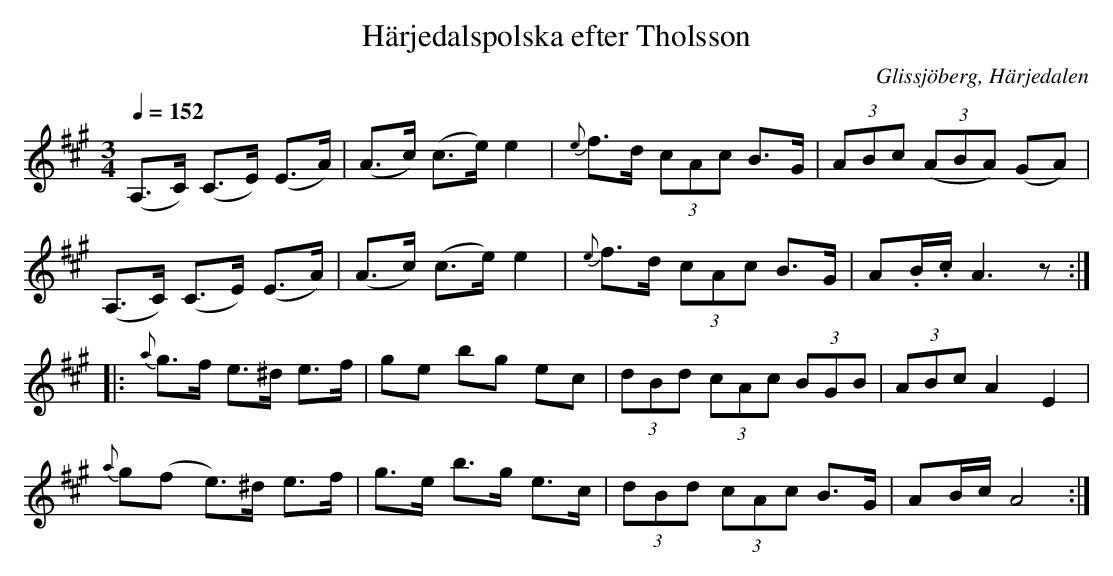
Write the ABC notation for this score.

X:1
T:Härjedalspolska efter Tholsson
O:Glissjöberg, Härjedalen
M:3/4
L:1/8
Q:1/4=152
K:A
(A,>C) (C>E) (E>A)|(A>c) (c>e) e2|{e}f>d (3cAc B>G|(3ABc ((3ABA) (GA)|!
(A,>C) (C>E) (E>A)|(A>c) (c>e) e2|{e}f>d (3cAc B>G|A.B/.c/ A3z::!
{a}g>f e>^d e>f|ge bg ec|(3dBd (3cAc (3BGB|(3ABc A2 E2|!
{a}g(f e>)^d e>f|g>e b>g e>c|(3dBd (3cAc B>G|AB/c/ A4:|]
